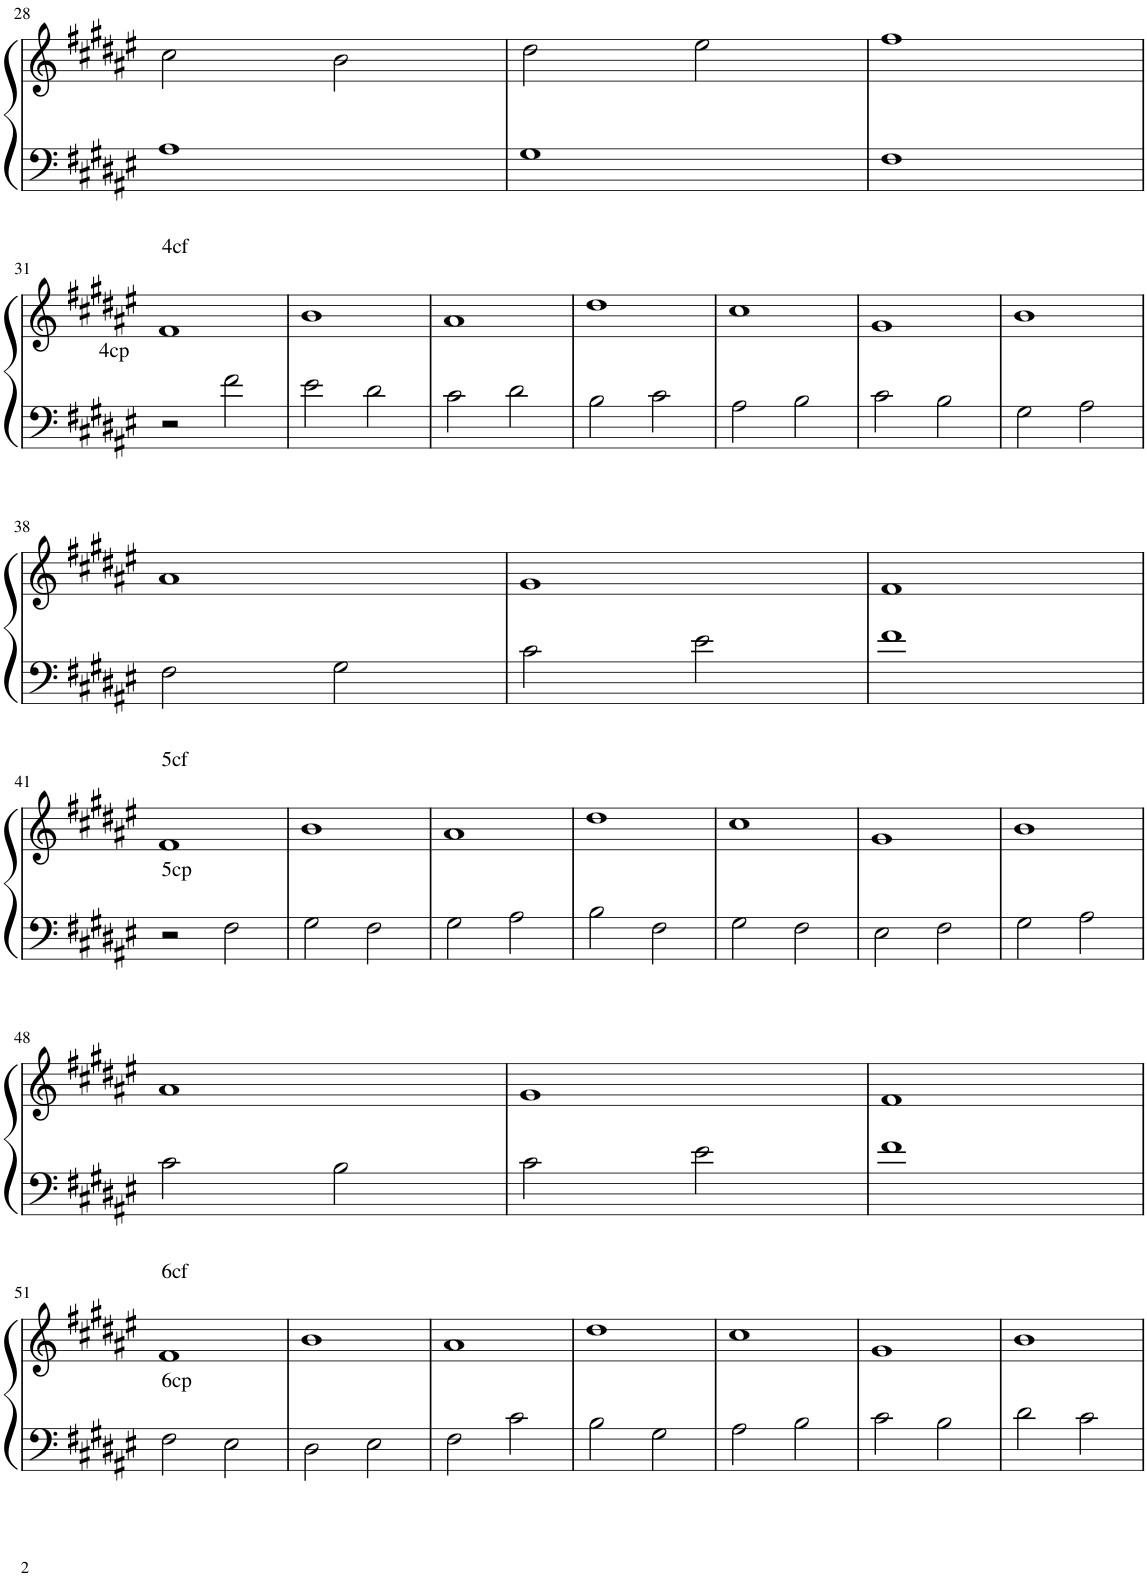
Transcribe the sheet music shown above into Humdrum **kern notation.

**kern	**kern
*part1	*part1
*staff2	*staff1
*I"Piano	*
*I'Pno.	*
!!LO:PB:g=z
*clefF4	*clefG2
*k[f#c#g#d#a#e#]	*k[f#c#g#d#a#e#]
*M4/4	*M4/4
=28	=28
1A#	2cc#\
.	2b\
=29	=29
1G#	2dd#\
.	2ee#\
=30	=30
1F#	1ff#
!!LO:LB:g=z
=31	=31
!	!LO:TX:a:t=4cf
!LO:TX:a:t=4cp	!
2r	1f#
2f#\	.
=32	=32
2e#\	1b
2d#\	.
=33	=33
2c#\	1a#
2d#\	.
=34	=34
2B\	1dd#
2c#\	.
=35	=35
2A#\	1cc#
2B\	.
=36	=36
2c#\	1g#
2B\	.
=37	=37
2G#\	1b
2A#\	.
!!LO:LB:g=z
=38	=38
2F#\	1a#
2G#\	.
=39	=39
2c#\	1g#
2e#\	.
=40	=40
1f#	1f#
!!LO:LB:g=z
=41	=41
!	!LO:TX:a:t=5cf
!LO:TX:a:t=5cp	!
2r	1f#
2F#\	.
=42	=42
2G#\	1b
2F#\	.
=43	=43
2G#\	1a#
2A#\	.
=44	=44
2B\	1dd#
2F#\	.
=45	=45
2G#\	1cc#
2F#\	.
=46	=46
2E#\	1g#
2F#\	.
=47	=47
2G#\	1b
2A#\	.
!!LO:LB:g=z
=48	=48
2c#\	1a#
2B\	.
=49	=49
2c#\	1g#
2e#\	.
=50	=50
1f#	1f#
!!LO:LB:g=z
=51	=51
!	!LO:TX:a:t=6cf
!LO:TX:a:t=6cp	!
2F#\	1f#
2E#\	.
=52	=52
2D#\	1b
2E#\	.
=53	=53
2F#\	1a#
2c#\	.
=54	=54
2B\	1dd#
2G#\	.
=55	=55
2A#\	1cc#
2B\	.
=56	=56
2c#\	1g#
2B\	.
=57	=57
2d#\	1b
2c#\	.
=	=
*-	*-
